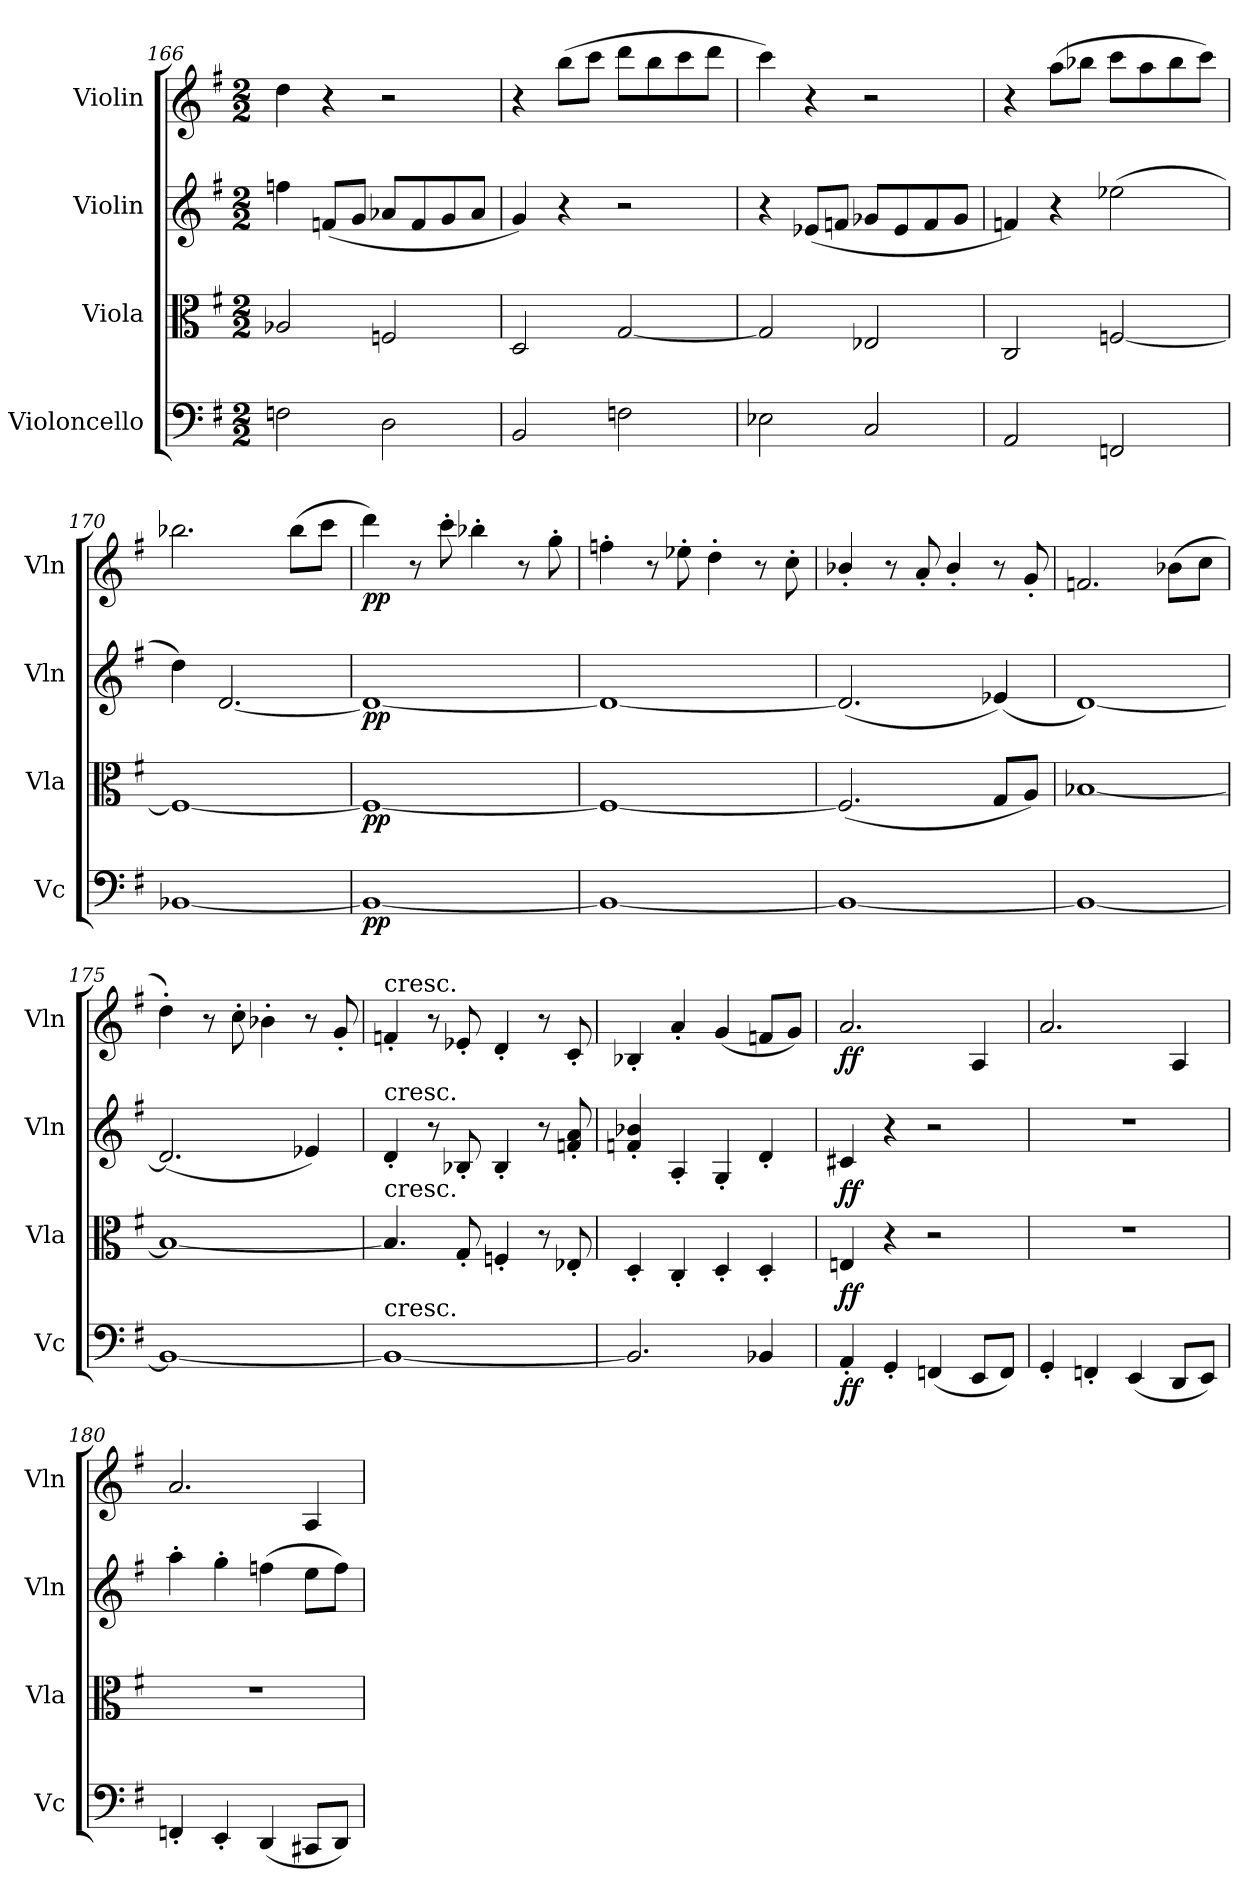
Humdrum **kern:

**kern	**dynam	**kern	**dynam	**kern	**dynam	**kern	**dynam
*part4	*part4	*part3	*part3	*part2	*part2	*part1	*part1
*staff4	*staff4	*staff3	*staff3	*staff2	*staff2	*staff1	*staff1
*I"Violoncello	*	*I"Viola	*	*I"Violin	*	*I"Violin	*
*I'Vc	*	*I'Vla	*	*I'Vln	*	*I'Vln	*
*clefF4	*	*clefC3	*	*clefG2	*	*clefG2	*
*k[f#]	*	*k[f#]	*	*k[f#]	*	*k[f#]	*
*M2/2	*	*M2/2	*	*M2/2	*	*M2/2	*
=166	=166	=166	=166	=166	=166	=166	=166
2Fn\	.	2A-X/	.	4ffn\	.	4dd\	.
.	.	.	.	(8fn/L	.	4r	.
.	.	.	.	8g/J	.	.	.
2D\	.	2Fn/	.	8a-X/L	.	2r	.
.	.	.	.	8f/	.	.	.
.	.	.	.	8g/	.	.	.
.	.	.	.	8a-/J	.	.	.
=167	=167	=167	=167	=167	=167	=167	=167
2BB/	.	2D/	.	4g/)	.	4r	.
.	.	.	.	4r	.	(8bb\L	.
.	.	.	.	.	.	8ccc\J	.
2Fn\	.	[2G/	.	2r	.	8ddd\L	.
.	.	.	.	.	.	8bb\	.
.	.	.	.	.	.	8ccc\	.
.	.	.	.	.	.	8ddd\J	.
=168	=168	=168	=168	=168	=168	=168	=168
2E-X\	.	2G/]	.	4r	.	4ccc\)	.
.	.	.	.	(8e-X/L	.	4r	.
.	.	.	.	8fn/J	.	.	.
2C/	.	2E-X/	.	8g-X/L	.	2r	.
.	.	.	.	8e-/	.	.	.
.	.	.	.	8f/	.	.	.
.	.	.	.	8g-/J	.	.	.
=169	=169	=169	=169	=169	=169	=169	=169
2AA/	.	2C/	.	4fn/)	.	4r	.
.	.	.	.	4r	.	(8aa\L	.
.	.	.	.	.	.	8bb-X\J	.
2FFn/	.	[2Fn/	.	(2ee-X\	.	8ccc\L	.
.	.	.	.	.	.	8aa\	.
.	.	.	.	.	.	8bb-\	.
.	.	.	.	.	.	8ccc\J)	.
=170	=170	=170	=170	=170	=170	=170	=170
[1BB-X	.	1F_	.	4dd\)	.	2.bb-X\	.
.	.	.	.	[2.d/	.	.	.
.	.	.	.	.	.	(8bb-\L	.
.	.	.	.	.	.	8ccc\J	.
=171	=171	=171	=171	=171	=171	=171	=171
1BB-_	pp	1F_	pp	1d_	pp	4ddd\)	pp
.	.	.	.	.	.	8r	.
.	.	.	.	.	.	8ccc'\	.
.	.	.	.	.	.	4bb-X'\	.
.	.	.	.	.	.	8r	.
.	.	.	.	.	.	8gg'\	.
=172	=172	=172	=172	=172	=172	=172	=172
1BB-_	.	1F_	.	1d_	.	4ffn'\	.
.	.	.	.	.	.	8r	.
.	.	.	.	.	.	8ee-X'\	.
.	.	.	.	.	.	4dd'\	.
.	.	.	.	.	.	8r	.
.	.	.	.	.	.	8cc'\	.
=173	=173	=173	=173	=173	=173	=173	=173
1BB-_	.	(2.F/]	.	(2.d/]	.	4b-X'/	.
.	.	.	.	.	.	8r	.
.	.	.	.	.	.	8a'/	.
.	.	.	.	.	.	4b-'/	.
.	.	8G/L	.	(4e-X/)	.	8r	.
.	.	8A/J)	.	.	.	8g'/	.
=174	=174	=174	=174	=174	=174	=174	=174
1BB-_	.	[1B-X	.	[1d)	.	2.fn/	.
.	.	.	.	.	.	(8b-X\L	.
.	.	.	.	.	.	8cc\J	.
=175	=175	=175	=175	=175	=175	=175	=175
1BB-_	.	1B-_	.	(2.d/]	.	4dd'\)	.
.	.	.	.	.	.	8r	.
.	.	.	.	.	.	8cc'\	.
.	.	.	.	.	.	4b-X'\	.
.	.	.	.	4e-X/)	.	8r	.
.	.	.	.	.	.	8g'/	.
=176	=176	=176	=176	=176	=176	=176	=176
!	!	!	!	!	!	!LO:TX:t=cresc.	!
!	!	!	!	!LO:TX:t=cresc.	!	!	!
!	!	!LO:TX:t=cresc.	!	!	!	!	!
!LO:TX:t=cresc.	!	!	!	!	!	!	!
1BB-_	.	4.B-/]	.	4d'/	.	4fn'/	.
.	.	.	.	8r	.	8r	.
.	.	8G'/	.	8B-X'/	.	8e-X'/	.
.	.	4Fn'/	.	4B-'/	.	4d'/	.
.	.	8r	.	8r	.	8r	.
.	.	8E-X'/	.	8fn'/ 8a'/	.	8c'/	.
=177	=177	=177	=177	=177	=177	=177	=177
2.BB-/]	.	4D'/	.	4fn'/ 4b-X'/	.	4B-X'/	.
.	.	4C'/	.	4A'/	.	4a'/	.
.	.	4D'/	.	4G'/	.	(4g/	.
4BB-X/	.	4D'/	.	4d'/	.	8fn/L	.
.	.	.	.	.	.	8g/J)	.
=178	=178	=178	=178	=178	=178	=178	=178
4AA'/	ff	4En/	ff	4c#X/	ff	2.a/	ff
4GG'/	.	4r	.	4r	.	.	.
(4FFn/	.	2r	.	2r	.	.	.
8EE/L	.	.	.	.	.	4A/	.
8FF/J)	.	.	.	.	.	.	.
=179	=179	=179	=179	=179	=179	=179	=179
4GG'/	.	1r	.	1r	.	2.a/	.
4FFn'/	.	.	.	.	.	.	.
(4EE/	.	.	.	.	.	.	.
8DD/L	.	.	.	.	.	4A/	.
8EE/J)	.	.	.	.	.	.	.
=180	=180	=180	=180	=180	=180	=180	=180
4FFn'/	.	1r	.	4aa'\	.	2.a/	.
4EE'/	.	.	.	4gg'\	.	.	.
(4DD/	.	.	.	(4ffn\	.	.	.
8CC#X/L	.	.	.	8ee\L	.	4A/	.
8DD/J)	.	.	.	8ff\J)	.	.	.
=	=	=	=	=	=	=	=
*-	*-	*-	*-	*-	*-	*-	*-
